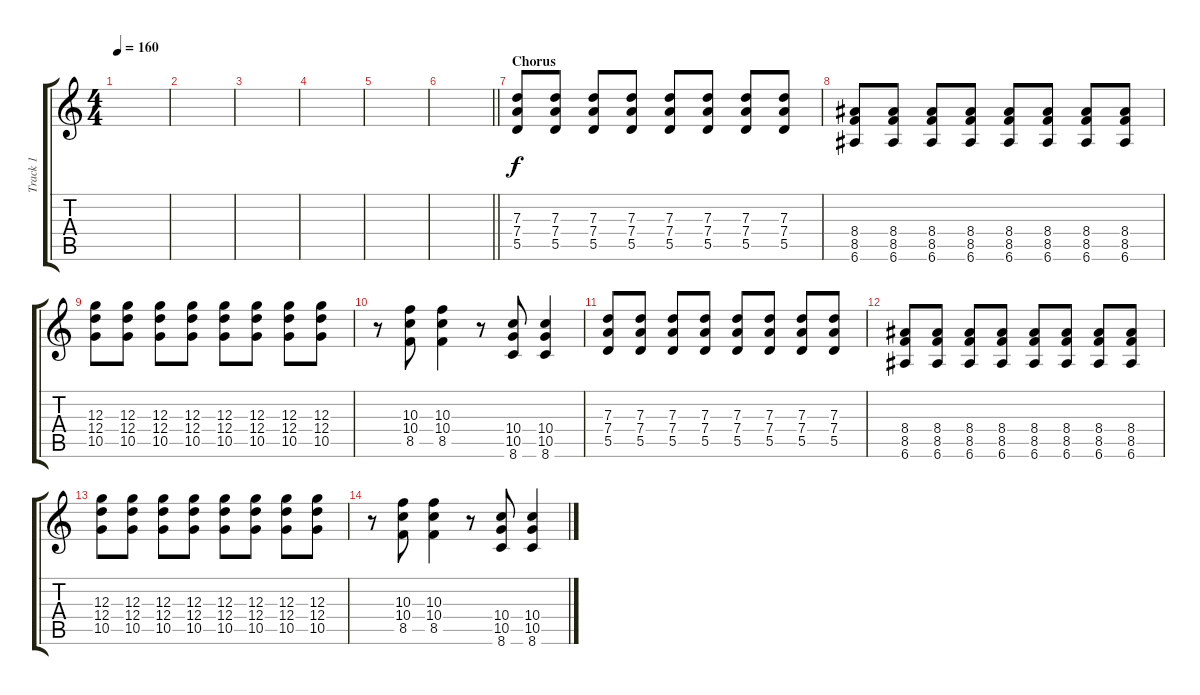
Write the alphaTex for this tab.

\track ("Track 1" "Track 1") {instrument overdrivenguitar}
\staff {score tabs}
\tuning (E4 B3 G3 D3 A2 E2) {hide}
\ts (4 4)
\tempo 160
\clef g2
\ks c
|
|
|
|
|
\barLineRight lightlight
|
\section ("" "Chorus")
(7.3 7.4 5.5).8 (7.3 7.4 5.5).8 (7.3 7.4 5.5).8 (7.3 7.4 5.5).8 (7.3 7.4 5.5).8 (7.3 7.4 5.5).8 (7.3 7.4 5.5).8 (7.3 7.4 5.5).8 |
(8.4 8.5 6.6).8 (8.4 8.5 6.6).8 (8.4 8.5 6.6).8 (8.4 8.5 6.6).8 (8.4 8.5 6.6).8 (8.4 8.5 6.6).8 (8.4 8.5 6.6).8 (8.4 8.5 6.6).8 |
(12.3 12.4 10.5).8 (12.3 12.4 10.5).8 (12.3 12.4 10.5).8 (12.3 12.4 10.5).8 (12.3 12.4 10.5).8 (12.3 12.4 10.5).8 (12.3 12.4 10.5).8 (12.3 12.4 10.5).8 |
r.8 (10.3 10.4 8.5).8 (10.3 10.4 8.5).4 r.8 (10.4 10.5 8.6).8 (10.4 10.5 8.6).4 |
(7.3 7.4 5.5).8 (7.3 7.4 5.5).8 (7.3 7.4 5.5).8 (7.3 7.4 5.5).8 (7.3 7.4 5.5).8 (7.3 7.4 5.5).8 (7.3 7.4 5.5).8 (7.3 7.4 5.5).8 |
(8.4 8.5 6.6).8 (8.4 8.5 6.6).8 (8.4 8.5 6.6).8 (8.4 8.5 6.6).8 (8.4 8.5 6.6).8 (8.4 8.5 6.6).8 (8.4 8.5 6.6).8 (8.4 8.5 6.6).8 |
(12.3 12.4 10.5).8 (12.3 12.4 10.5).8 (12.3 12.4 10.5).8 (12.3 12.4 10.5).8 (12.3 12.4 10.5).8 (12.3 12.4 10.5).8 (12.3 12.4 10.5).8 (12.3 12.4 10.5).8 |
r.8 (10.3 10.4 8.5).8 (10.3 10.4 8.5).4 r.8 (10.4 10.5 8.6).8 (10.4 10.5 8.6).4
